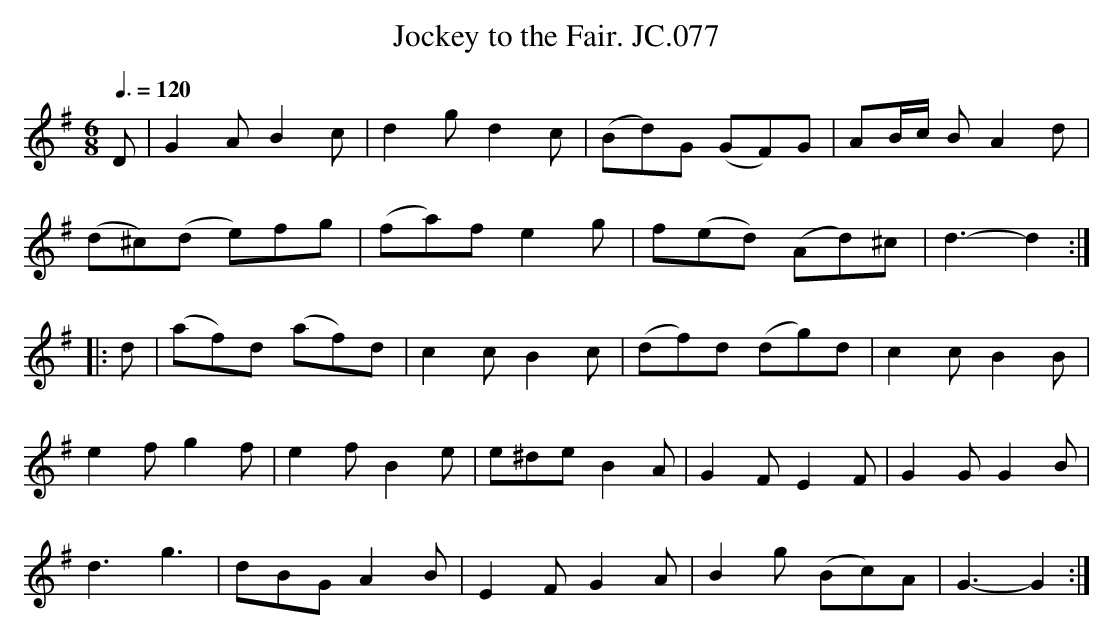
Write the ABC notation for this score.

X:1
T:Jockey to the Fair. JC.077
M:6/8
L:1/8
Q:3/8=120
K:G
D|\\
G2A B2c|d2g d2c|(Bd)G (GF)G|AB/c/ BA2d|
(d^c)(d e)fg|(fa)f e2g|f(ed) (Ad)^c|d3- d2:|
|:d|(af)d (af)d|c2c B2c|(df)d (dg)d|c2c B2B|
e2f g2f|e2f B2e|e^de B2A|G2F E2F|G2G G2B|
d3 g3|dBG A2B|E2F G2A|B2g (Bc)A|G3- G2:|
